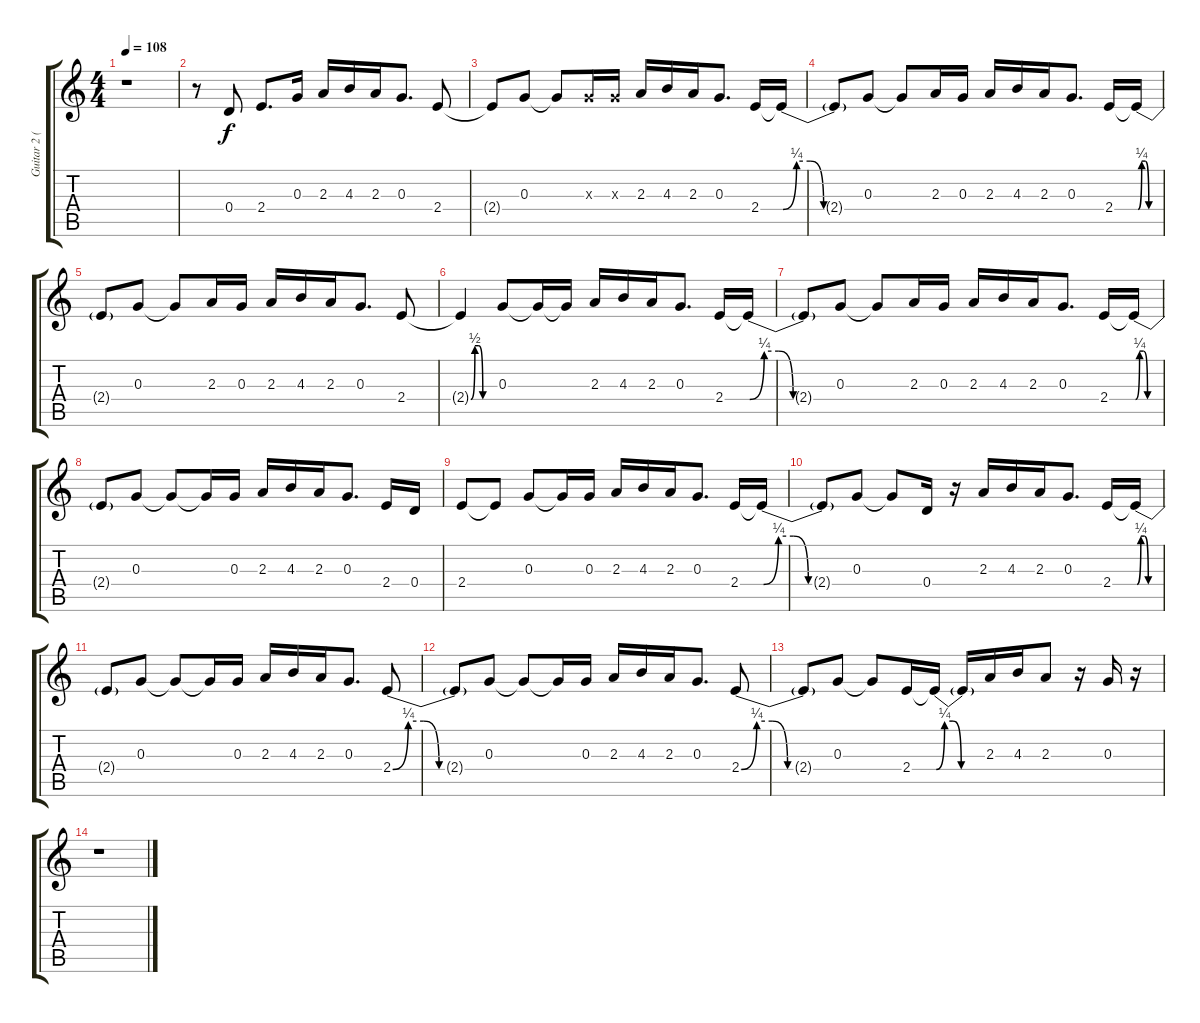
\track ("Guitar 2 (Josh Klinghoffer)" "Guitar 2 (") {instrument overdrivenguitar}
\staff {score tabs}
\tuning (E4 B3 G3 D3 A2 E2) {hide}
\ts (4 4)
\tempo 108
\clef g2
\ks c
r.1{dy f} |
r.8 0.4.8 2.4.8{d} 0.3.16 2.3.16 4.3.16 2.3.16 0.3.8{d} 2.4.8 |
2.4{t}.8 0.3.8 0.3{t}.8 0.3{x}.16 0.3{x}.16 2.3.16 4.3.16 2.3.16 0.3.8{d} 2.4.16 2.4{be (custom 0 0 10 1 20 1 30 0 60 0) t}.16 |
2.4{t}.8 0.3.8 0.3{t}.8 2.3.16 0.3.16 2.3.16 4.3.16 2.3.16 0.3.8{d} 2.4.16 2.4{be (custom 0 0 10 1 20 1 30 0 60 0) t}.16 |
2.4{t}.8 0.3.8 0.3{t}.8 2.3.16 0.3.16 2.3.16 4.3.16 2.3.16 0.3.8{d} 2.4.8 |
2.4{be (custom 0 0 10 2 20 2 30 0 60 0) t}.4 0.3.8 0.3{t}.16 0.3{t}.16 2.3.16 4.3.16 2.3.16 0.3.8{d} 2.4.16 2.4{be (custom 0 0 10 1 20 1 30 0 60 0) t}.16 |
2.4{t}.8 0.3.8 0.3{t}.8 2.3.16 0.3.16 2.3.16 4.3.16 2.3.16 0.3.8{d} 2.4.16 2.4{be (custom 0 0 10 1 20 1 30 0 60 0) t}.16 |
2.4{t}.8 0.3.8 0.3{t}.8 0.3{t}.16 0.3.16 2.3.16 4.3.16 2.3.16 0.3.8{d} 2.4.16 0.4.16 |
2.4.8 2.4{t}.8 0.3.8 0.3{t}.16 0.3.16 2.3.16 4.3.16 2.3.16 0.3.8{d} 2.4.16 2.4{be (custom 0 0 10 1 20 1 30 0 60 0) t}.16 |
2.4{t}.8 0.3.8 0.3{t}.8 0.4.16 r.16 2.3.16 4.3.16 2.3.16 0.3.8{d} 2.4.16 2.4{be (custom 0 0 10 1 20 1 30 0 60 0) t}.16 |
2.4{t}.8 0.3.8 0.3{t}.8 0.3{t}.16 0.3.16 2.3.16 4.3.16 2.3.16 0.3.8{d} 2.4{be (custom 0 0 10 1 20 1 30 0 60 0)}.8 |
2.4{t}.8 0.3.8 0.3{t}.8 0.3{t}.16 0.3.16 2.3.16 4.3.16 2.3.16 0.3.8{d} 2.4{be (custom 0 0 10 1 20 1 30 0 60 0)}.8 |
2.4{t}.8 0.3.8 0.3{t}.8 2.4.16 2.4{be (custom 0 0 10 1 20 1 30 0 60 0) t}.16 2.4{t}.16 2.3.16 4.3.16 2.3.8 r.16 0.3.16 r.16 |
r.1
